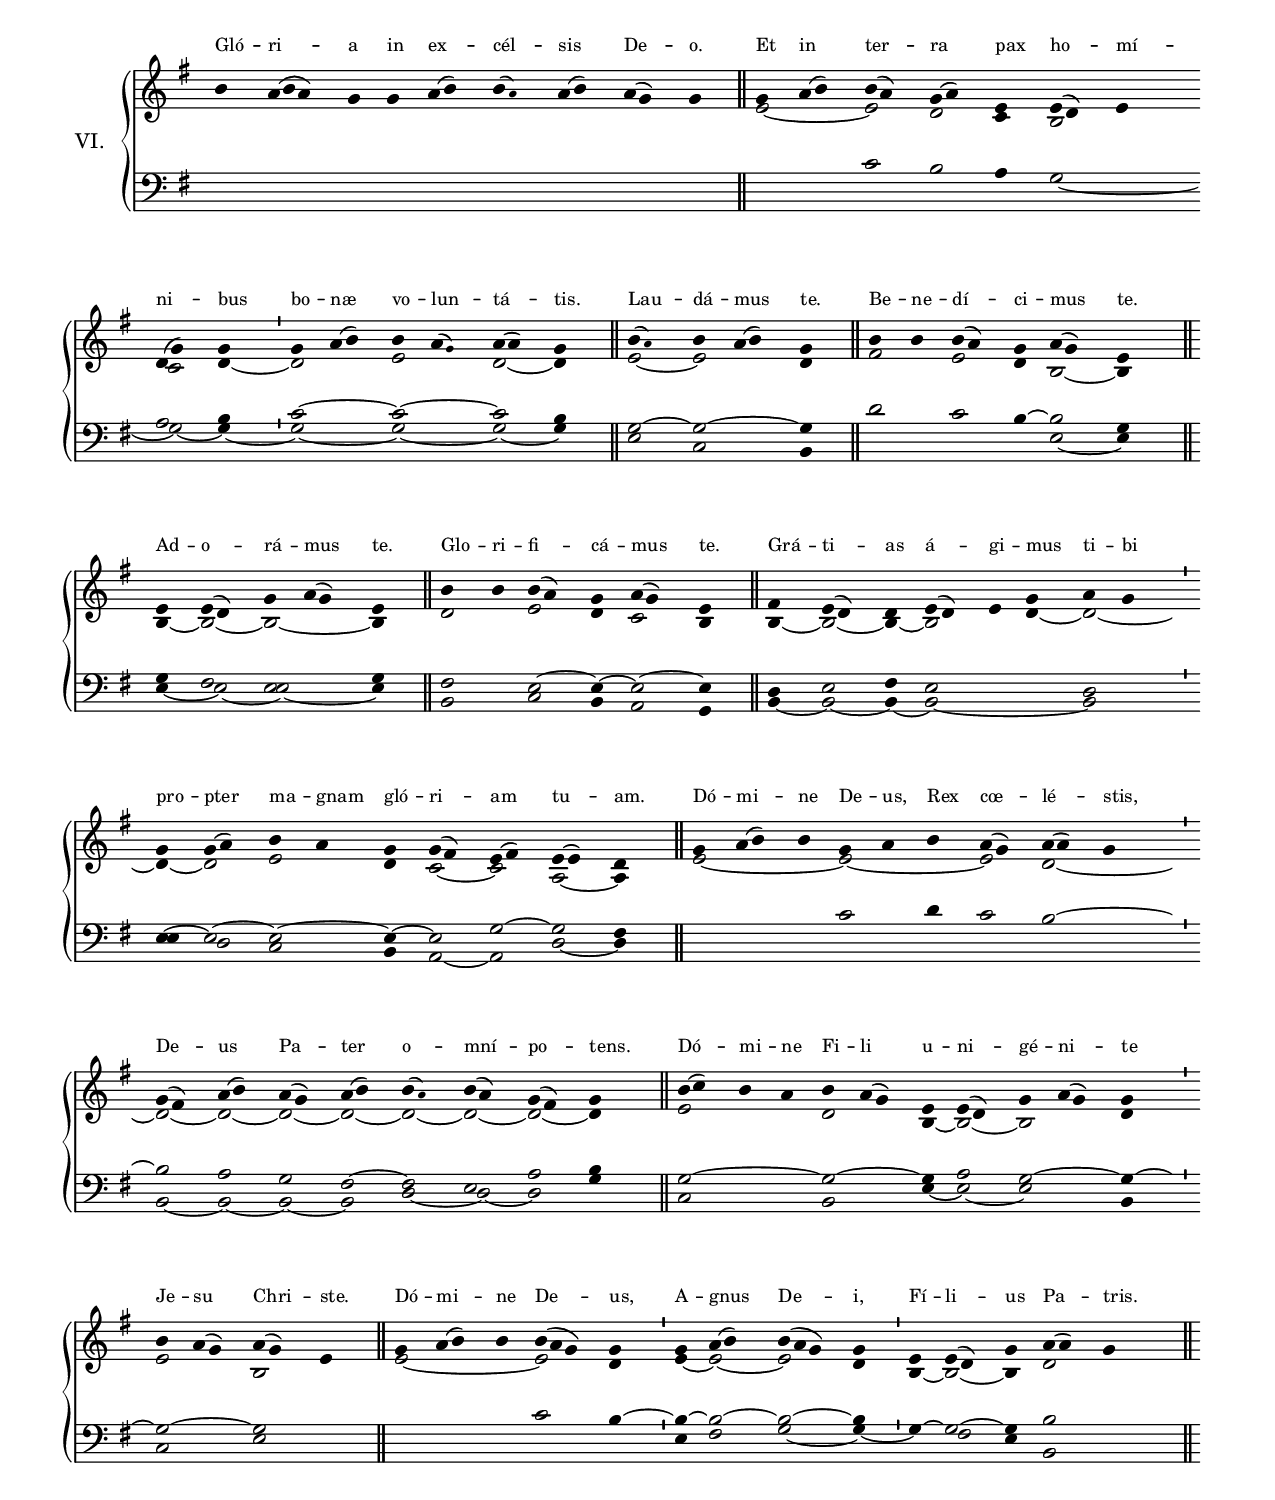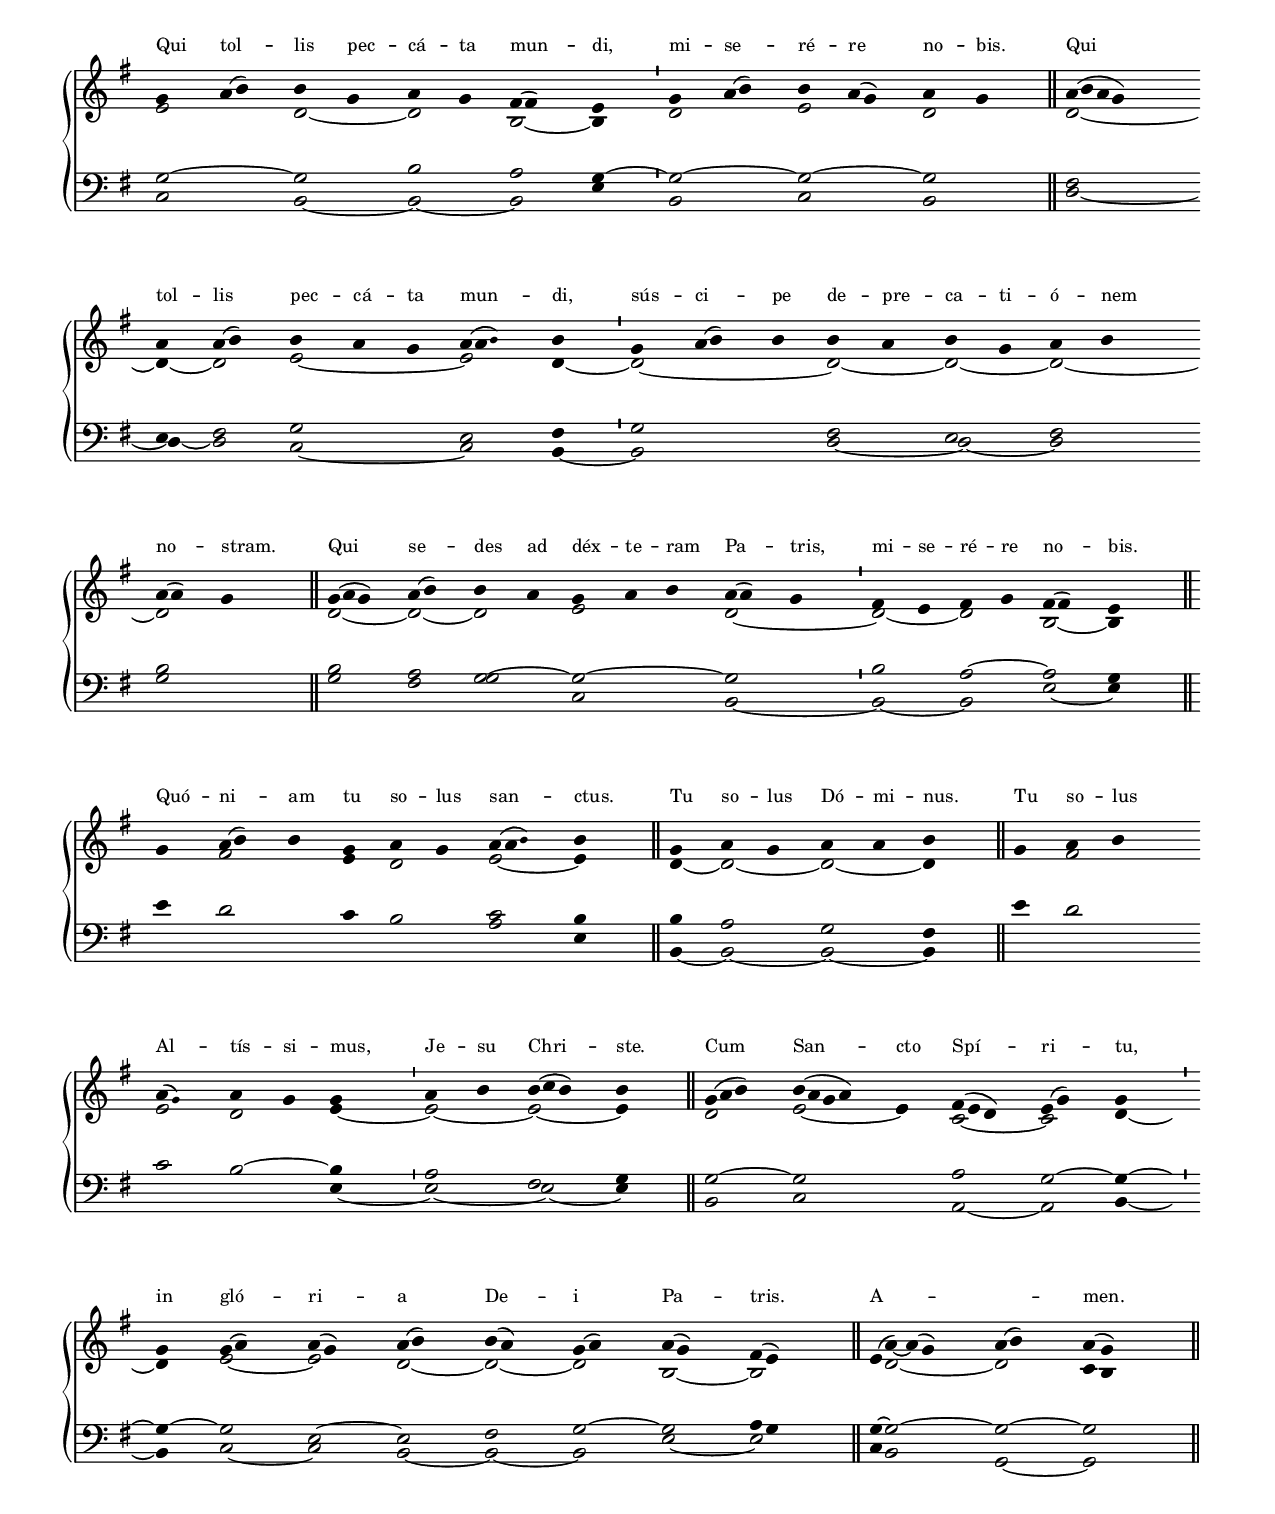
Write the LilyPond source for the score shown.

\version "2.18"
\include "gregorian.ly"
\include "noh2.ily"

%Page reference: page v.43
%(volume.page)

%Proofed 3/14

global = {
 \key e \minor
 \cadenzaOn 
 \override Glissando #'thickness = #2.0
}

chantText = \lyricmode {
Gló -- ri -- a in ex -- cél -- sis De -- o. 
Et in ter -- ra pax ho -- mí -- ni -- bus bo -- næ vo -- lun -- tá -- tis. 
Lau -- dá -- mus te. 
Be -- ne -- dí -- ci -- mus te. 
Ad -- o -- rá -- mus te. 
Glo -- ri -- fi -- cá -- mus te. 
Grá -- ti -- as á -- gi -- mus ti -- bi pro -- pter ma -- gnam gló -- ri -- am tu -- am. 
Dó -- mi -- ne De -- us, Rex cœ -- lé -- stis, De -- us Pa -- ter o -- mní -- po -- tens. 
Dó -- mi -- ne Fi -- li u -- ni -- gé -- ni -- te Je -- su Chri -- ste. 
Dó -- mi -- ne De -- us, A -- gnus De -- i, Fí -- li -- us Pa -- tris. 
Qui tol -- lis pec -- cá -- ta mun -- di, mi -- se -- ré -- re no -- bis. 
Qui tol -- lis pec -- cá -- ta mun -- di, sús -- ci -- pe de -- pre -- ca -- ti -- ó -- nem no -- stram. 
Qui se -- des ad déx -- te -- ram Pa -- tris, mi -- se -- ré -- re no -- bis. 
Quó -- ni -- am tu so -- lus san -- ctus. 
Tu so -- lus Dó -- mi -- nus. 
Tu so -- lus Al -- tís -- si -- mus, Je -- su Chri -- ste. 
Cum San -- cto Spí -- ri -- tu, in gló -- ri -- a De -- i Pa -- tris. 
A -- _ men. }

chantMusic = {
\tieDown   b'4 a'4 ( b'4 a'4) g'4 g'4 a'4 ( b'4) b'4 ( \once \tweak #'font-size #-4 a' ) a'4 ( b'4) a'4 ( g'4) g'4 \finalis
 g'4 a'4 ( b'4) b'4 ( a'4) g'4 ( a'4) e'4 e'4 ( d'4) e'4 \forceBreak
 d'4 ( g'4) g'4 \divisioMinima
 g'4 a'4 ( b'4) b'4 a'4 ( \once \tweak #'font-size #-4 g' ) a'4 ( a'4) g'4 \finalis
 b'4 ( \once \tweak #'font-size #-4 a' ) b'4 a'4 ( b'4) g'4 \finalis
 b'4 b'4 b'4 ( a'4) g'4 a'4 ( g'4) e'4 \finalis \forceBreak

 e'4 e'4 ( d'4) g'4 a'4 ( g'4) e'4 \finalis
 b'4 b'4 b'4 ( a'4) g'4 a'4 ( g'4) e'4 \finalis
 fis'4 e'4 ( d'4) d'4 e'4 ( d'4) e'4 g'4 a'4 g'4 \divisioMinima \forceBreak

 g'4 g'4 ( a'4) b'4 a'4 g'4 g'4 ( fis'4) e'4 ( fis'4) e'4 ( e'4) d'4 \finalis
 g'4 a'4 ( b'4) b'4 g'4 a'4 b'4 a'4 ( g'4) a'4 ( a'4) g'4 \divisioMinima \forceBreak

 g'4 ( fis'4) a'4 ( b'4) a'4 ( g'4) a'4 ( b'4) b'4 ( \once \tweak #'font-size #-4 a' ) b'4 ( a'4) g'4 ( fis'4) g'4 \finalis
  b'4 ( c''4) b'4 a'4 b'4 a'4 ( g'4) e'4 e'4 ( d'4) g'4 a'4 ( g'4) g'4 \divisioMinima \forceBreak

 b'4 a'4 ( g'4) a'4 ( g'4) e'4 \finalis
 g'4 a'4 ( b'4) b'4 b'4 ( a'4 g'4) g'4 \divisioMinima
 g'4 a'4 ( b'4) b'4 ( a'4 g'4) g'4 \divisioMinima
 e'4 e'4 ( d'4) g'4 a'4 ( a'4) g'4 \finalis \forceBreak

 g'4 a'4 ( b'4) b'4 g'4 a'4 g'4 fis'4 ( fis'4) e'4 \divisioMinima
 g'4 a'4 ( b'4) b'4 a'4 ( g'4) a'4 g'4 \finalis
 a'4 ( b'4 a'4 g'4) \forceBreak
 a'4 a'4 ( b'4) b'4 a'4 g'4 a'4 ( a'4 \once \tweak #'font-size #-4 b' ) b'4 \divisioMinima
 g'4 a'4 ( b'4) b'4 b'4 a'4 b'4 g'4 a'4 b'4 \forceBreak
 a'4 ( a'4) g'4 \finalis
 g'4 ( a'4 g'4) a'4 ( b'4) b'4 a'4 g'4 a'4 b'4 a'4 ( a'4) g'4 \divisioMinima
 fis'4 e'4 fis'4 g'4 fis'4 ( fis'4) e'4 \finalis \forceBreak

 g'4 a'4 ( b'4) b'4 g'4 a'4 g'4 a'4 ( a'4 \once \tweak #'font-size #-4 b' ) b'4 \finalis
 g'4 a'4 g'4 a'4 a'4 b'4 \finalis
 g'4 a'4 b'4 \forceBreak
 a'4 ( \once \tweak #'font-size #-4 g' ) a'4 g'4 g'4 \divisioMinima
 a'4 b'4  b'4 ( c''4 b'4) b'4 \finalis
 g'4 ( a'4 b'4) b'4 ( a'4 g'4 a'4) e'4 fis'4 ( e'4 d'4) e'4 ( g'4) g'4 \divisioMinima \forceBreak

 g'4 g'4 ( a'4) a'4 ( g'4) a'4 ( b'4) b'4 ( a'4) g'4 ( a'4) a'4 ( g'4) fis'4 ( e'4) \finalis
 e'4 ( a'4) ~ a'4 ( g'4) a'4 ( b'4) a'4 ( g'4) \finalis

}

altoMusic = {
r2*15/2 \finalis
e'2*3/2 ~ e'2 d'2 c'4 b2*3/2 c'2 d'4 ~ \divisioMinima
d'2*3/2 e'2*3/2 d'2 ~ d'4 \finalis
e'2 ~ e'2*3/2 d'4 \finalis
fis'2 e'2 d'4 b2 ~ b4 \finalis
b4 ~ b2 ~ b2*3/2 ~ b4 \finalis
d'2 e'2 d'4 c'2 b4 \finalis
b4 ~ b2 ~ b4 ~ b2*3/2 d'4 ~ d'2 ~ \divisioMinima
d'4 ~ d'2 e'2 d'4 c'2 ~ c'2 a2 ~ a4 \finalis
e'2*4/2 ~ e'2*3/2 ~ e'2 d'2*3/2 ~ \divisioMinima
d'2 ~ d'2 ~ d'2 ~ d'2 ~ d'2 ~ d'2 ~ d'2 ~ d'4 e'2*4/2 d'2*3/2 b4 ~ b2 ~ b2*3/2 d'4 \divisioMinima
e'2*3/2 b2*3/2 \finalis
e'2*4/2 ~ e'2*3/2 d'4 \divisioMinima
e'4 ~ e'2 ~ e'2*3/2 d'4 \divisioMinima
b4 ~ b2 ~ b4 d'2*3/2 \finalis
e'2*3/2 d'2 ~ d'2 b2 ~ b4 \divisioMinima
d'2*3/2 e'2*3/2 d'2 \finalis
d'2*4/2 ~ d'4 ~ d'2 e'2*3/2 ~ e'2*3/2 d'4 ~ \divisioMinima
d'2*4/2 ~ d'2 ~ d'2 ~ d'2 ~ d'2*3/2 \finalis
d'2*3/2 ~ d'2 ~ d'2 e'2*3/2 d'2*3/2 ~ \divisioMinima
d'2 ~ d'2 b2 ~ b4 \finalis
r4 fis'2*3/2 e'4 d'2 e'2*3/2 ~ e'4 \finalis
d'4 ~ d'2 ~ d'2 ~ d'4 \finalis
r4 fis'2 e'2 d'2 e'4 ~ \divisioMinima
e'2 ~ e'2*3/2 ~ e'4 \finalis
d'2*3/2 e'2*4/2~  e'4 c'2*3/2 ~ c'2 d'4 ~ \divisioMinima
d'4 e'2 ~ e'2 d'2 ~ d'2 ~ d'2 b2 ~ b2 \finalis
r4 d'2*3/2 ~ d'2 c'4 b4 \finalis
}

tenorMusic = {
r2*15/2 \finalis
r2*11/2 a2 b4 \divisioMinima
c'2*3/2 ~ c'2*3/2 ~ c'2 b4 \finalis
g2 ~ g2*3/2 ~ g4 \finalis
d'2 c'2 b4 ~ b2 g4 \finalis
g4 fis2 e2*3/2 g4 \finalis
fis2 e2 ~ e4 ~ e2 ~ e4 \finalis
d4 e2 fis4 e2*4/2 d2 \divisioMinima
e4 ~ e2 ~ e2 ~ e4 ~ e2 g2 ~ g2 fis4 \finalis
r2*4/2 c'2 d'4 c'2 b2*3/2 ~ \divisioMinima
b2 a2 g2 fis2 ~ fis2 e2 a2 b4 \finalis
g2*4/2 ~ g2*3/2 ~ g4 a2 g2*3/2 ~ g4 ~ \divisioMinima
g2*3/2 ~ g2*3/2 \finalis
r2*4/2 c'2*3/2 b4 ~ \divisioMinima
b4 ~ b2 ~ b2*3/2 ~ b4 \divisioMinima
g4 ~ g2 ~ g4 b2*3/2 \finalis
g2*3/2 ~ g2 b2 a2 g4 ~ \divisioMinima
g2*3/2 ~ g2*3/2 ~ g2 \finalis
fis2*4/2 e4 fis2 g2*3/2 e2*3/2 fis4 \divisioMinima
g2*4/2 fis2 e2 fis2 b2*3/2 \finalis
b2*3/2 a2 g2 ~ g2*3/2 ~ g2*3/2 \divisioMinima
b2 a2 ~ a2 g4 \finalis
e'4 d'2*3/2 c'4 b2 c'2*3/2 b4 \finalis
b4 a2 g2 fis4 \finalis
e'4 d'2 c'2 b2 ~ b4 \divisioMinima
a2 fis2*3/2 g4 \finalis
g2*3/2 ~ g2*5/2 a2*3/2 g2 ~ g4 ~ \divisioMinima
g4 ~ g2 e2 ~ e2 fis2 g2 ~ g2 a4 g4 \finalis
g4 ~ g2*3/2 ~ g2 ~ g2 \finalis
}

bassMusic = {
r2*15/2 \finalis
r2*3/2 c'2 b2 a4 g2*3/2 ~ g2 ~ g4 ~ \divisioMinima
g2*3/2 ~ g2*3/2 ~ g2 ~ g4 \finalis
e2 c2*3/2 b,4 \finalis
r2*5/2 e2 ~ e4 \finalis
e4 ~ e2 ~ \shiftRight e2*3/2 ~ e4 \finalis
b,2 c2 b,4 a,2 g,4 \finalis
b,4 ~ b,2 ~ b,4 ~ b,2*4/2 ~ b,2 \divisioMinima
\shiftRight e4 d2 c2 b,4 a,2 ~ a,2 d2 ~ d4 \finalis
r2*12/2 \divisioMinima
b,2 ~ b,2 ~ b,2 ~ b,2 d2 ~ d2 ~ d2 g4 c2*4/2 b,2*3/2 e4 ~ e2 ~ e2*3/2 b,4 \divisioMinima
c2*3/2 e2*3/2 \finalis
r2*8/2 \divisioMinima
e4 fis2 g2*3/2 ~ g4 ~ \divisioMinima
g4 fis2 e4 b,2*3/2 \finalis
c2*3/2 b,2 ~ b,2 ~ b,2 e4 \divisioMinima
b,2*3/2 c2*3/2 b,2 \finalis
d2*4/2 ~ d4 ~ d2 c2*3/2 ~ c2*3/2 b,4 ~ \divisioMinima
b,2*4/2 d2 ~ d2 ~ d2 g2*3/2 \finalis
g2*3/2 fis2 \shiftRight g2 c2*3/2 b,2*3/2 ~ \divisioMinima
b,2 ~ b,2 e2 ~ e4 \finalis
s2*7/2 a2*3/2 e4 \finalis
b,4 ~ b,2 ~ b,2 ~ b,4 \finalis
s2*7/2 e4 ~ \divisioMinima
e2 ~ e2*3/2 ~ e4 \finalis
b,2*3/2 c2*5/2 a,2*3/2 ~ a,2 b,4 ~ \divisioMinima
b,4 c2 ~ c2 b,2 ~ b,2 ~ b,2 e2 ~ e2 \finalis
c4 b,2*3/2 g,2 ~ g,2 \finalis
}

voiceLines = {
\voiceLineStyle


}

\score{
  <<
    \new Lyrics
    \new GrandStaff <<
      \set GrandStaff.autoBeaming = ##f
      \set GrandStaff.instrumentName = \markup \center-column {
        "VI."
      }
      \new Staff = up <<
        \new Voice = "chant" {
          \voiceOne \global \chantMusic
        }
        \new Voice {
          \voiceTwo \global \altoMusic
        }
      >>

      \new Staff = down <<
        \clef bass
        \new Voice {
          \voiceOne \global \tenorMusic
        }
        \new Voice {
          \voiceTwo \global \bassMusic
        }
	\new Voice {
        \voiceThree \global \voiceLines
        }
      >>
    >>
    \context Lyrics {
      \lyricsto chant {
      \chantText
    }
    }
  >>
  \layout{
  }
  
}
